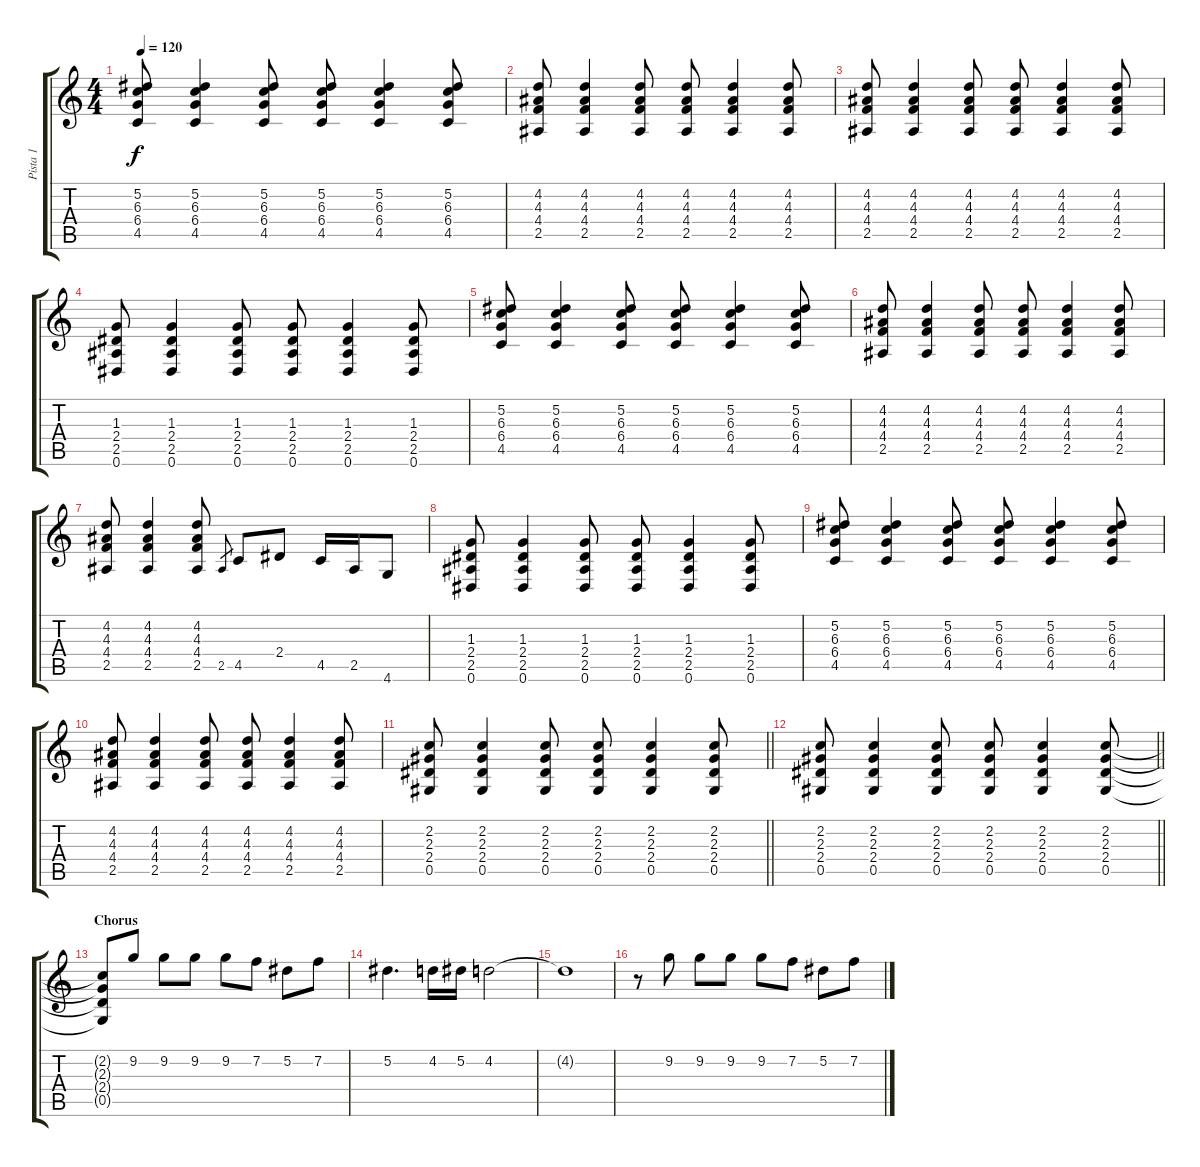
\track ("Pista 1" "Pista 1") {instrument overdrivenguitar}
\staff {score tabs}
\tuning (Eb4 Bb3 Gb3 Db3 Ab2 Eb2) {hide}
\ts (4 4)
\tempo 120
\clef g2
\ks c
(5.2 6.3 6.4 4.5).8{dy f} (5.2 6.3 6.4 4.5).4 (5.2 6.3 6.4 4.5).8 (5.2 6.3 6.4 4.5).8 (5.2 6.3 6.4 4.5).4 (5.2 6.3 6.4 4.5).8 |
(4.2 4.3 4.4 2.5).8 (4.2 4.3 4.4 2.5).4 (4.2 4.3 4.4 2.5).8 (4.2 4.3 4.4 2.5).8 (4.2 4.3 4.4 2.5).4 (4.2 4.3 4.4 2.5).8 |
(4.2 4.3 4.4 2.5).8 (4.2 4.3 4.4 2.5).4 (4.2 4.3 4.4 2.5).8 (4.2 4.3 4.4 2.5).8 (4.2 4.3 4.4 2.5).4 (4.2 4.3 4.4 2.5).8 |
(1.3 2.4 2.5 0.6).8 (1.3 2.4 2.5 0.6).4 (1.3 2.4 2.5 0.6).8 (1.3 2.4 2.5 0.6).8 (1.3 2.4 2.5 0.6).4 (1.3 2.4 2.5 0.6).8 |
(5.2 6.3 6.4 4.5).8 (5.2 6.3 6.4 4.5).4 (5.2 6.3 6.4 4.5).8 (5.2 6.3 6.4 4.5).8 (5.2 6.3 6.4 4.5).4 (5.2 6.3 6.4 4.5).8 |
(4.2 4.3 4.4 2.5).8 (4.2 4.3 4.4 2.5).4 (4.2 4.3 4.4 2.5).8 (4.2 4.3 4.4 2.5).8 (4.2 4.3 4.4 2.5).4 (4.2 4.3 4.4 2.5).8 |
(4.2 4.3 4.4 2.5).8 (4.2 4.3 4.4 2.5).4 (4.2 4.3 4.4 2.5).8 2.5.8{gr} 4.5.8 2.4.8 4.5.16 2.5.16 4.6.8 |
(1.3 2.4 2.5 0.6).8 (1.3 2.4 2.5 0.6).4 (1.3 2.4 2.5 0.6).8 (1.3 2.4 2.5 0.6).8 (1.3 2.4 2.5 0.6).4 (1.3 2.4 2.5 0.6).8 |
(5.2 6.3 6.4 4.5).8 (5.2 6.3 6.4 4.5).4 (5.2 6.3 6.4 4.5).8 (5.2 6.3 6.4 4.5).8 (5.2 6.3 6.4 4.5).4 (5.2 6.3 6.4 4.5).8 |
(4.2 4.3 4.4 2.5).8 (4.2 4.3 4.4 2.5).4 (4.2 4.3 4.4 2.5).8 (4.2 4.3 4.4 2.5).8 (4.2 4.3 4.4 2.5).4 (4.2 4.3 4.4 2.5).8 |
\barLineRight lightlight
(2.2 2.3 2.4 0.5).8 (2.2 2.3 2.4 0.5).4 (2.2 2.3 2.4 0.5).8 (2.2 2.3 2.4 0.5).8 (2.2 2.3 2.4 0.5).4 (2.2 2.3 2.4 0.5).8 |
\barLineRight lightlight
(2.2 2.3 2.4 0.5).8 (2.2 2.3 2.4 0.5).4 (2.2 2.3 2.4 0.5).8 (2.2 2.3 2.4 0.5).8 (2.2 2.3 2.4 0.5).4 (2.2 2.3 2.4 0.5).8 |
\section ("" "Chorus")
(2.2{t} 2.3{t} 2.4{t} 0.5{t}).8 9.2.8 9.2.8 9.2.8 9.2.8 7.2.8 5.2.8 7.2.8 |
5.2.4{d} 4.2.16 5.2.16 4.2.2 |
4.2{t}.1 |
r.8 9.2.8 9.2.8 9.2.8 9.2.8 7.2.8 5.2.8 7.2.8
